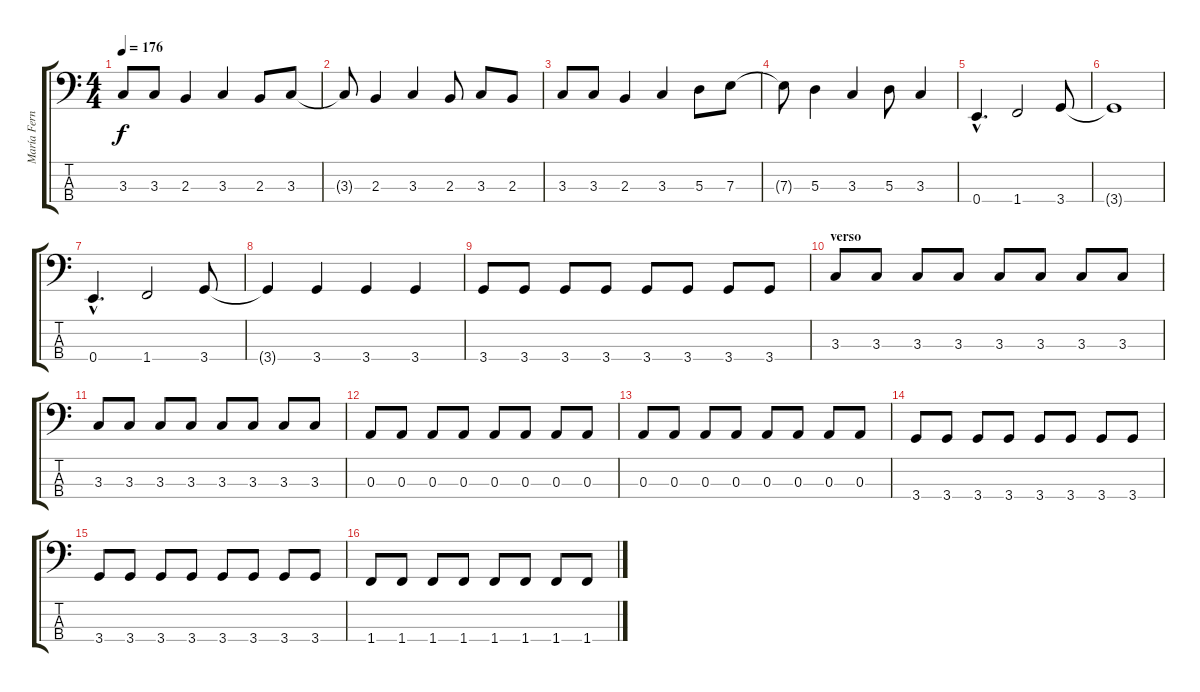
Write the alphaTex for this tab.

\track ("María Fernanda (bajo)" "María Fern") {instrument electricbassfinger}
\staff {score tabs}
\tuning (G2 D2 A1 E1) {hide}
\ts (4 4)
\tempo 176
\clef f4
\ks c
3.3.8{dy f} 3.3.8 2.3.4 3.3.4 2.3.8 3.3.8 |
3.3{t}.8 2.3.4 3.3.4 2.3.8 3.3.8 2.3.8 |
3.3.8 3.3.8 2.3.4 3.3.4 5.3.8 7.3.8 |
7.3{t}.8 5.3.4 3.3.4 5.3.8 3.3.4 |
\section ("" "")
0.4{hac}.4{d} 1.4.2 3.4.8 |
3.4{t}.1 |
0.4{hac}.4{d} 1.4.2 3.4.8 |
3.4{t}.4 3.4.4 3.4.4 3.4.4 |
3.4.8 3.4.8 3.4.8 3.4.8 3.4.8 3.4.8 3.4.8 3.4.8 |
\section ("" "verso")
3.3.8 3.3.8 3.3.8 3.3.8 3.3.8 3.3.8 3.3.8 3.3.8 |
3.3.8 3.3.8 3.3.8 3.3.8 3.3.8 3.3.8 3.3.8 3.3.8 |
0.3.8 0.3.8 0.3.8 0.3.8 0.3.8 0.3.8 0.3.8 0.3.8 |
0.3.8 0.3.8 0.3.8 0.3.8 0.3.8 0.3.8 0.3.8 0.3.8 |
3.4.8 3.4.8 3.4.8 3.4.8 3.4.8 3.4.8 3.4.8 3.4.8 |
3.4.8 3.4.8 3.4.8 3.4.8 3.4.8 3.4.8 3.4.8 3.4.8 |
1.4.8 1.4.8 1.4.8 1.4.8 1.4.8 1.4.8 1.4.8 1.4.8
